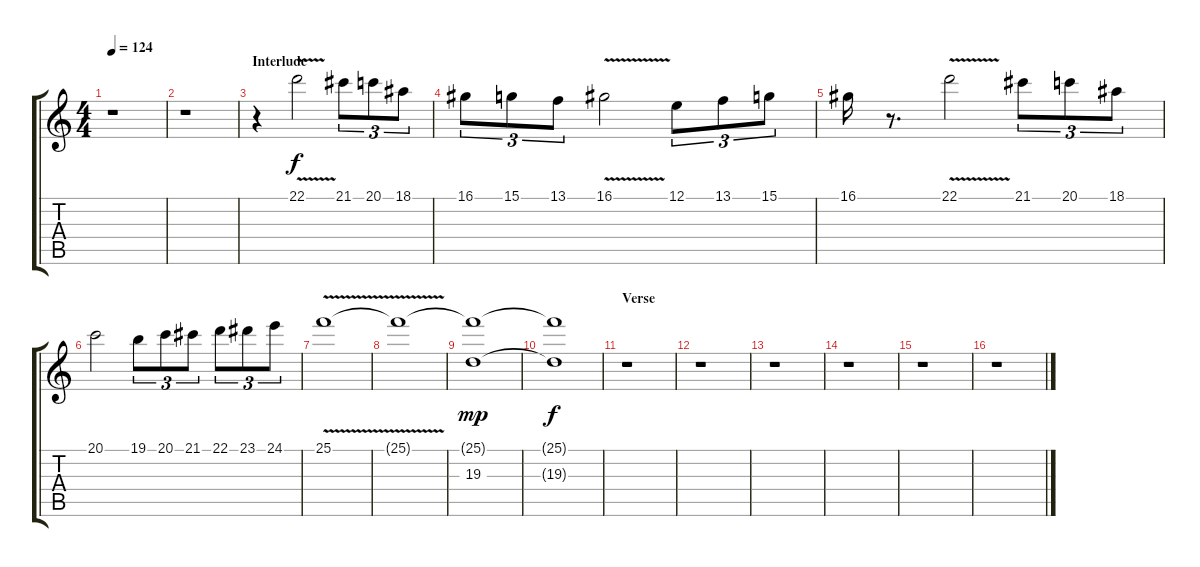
\track "" {instrument stringensemble1}
\staff {score tabs}
\tuning (E4 B3 G3 D3 A2 E2) {hide}
\ts (4 4)
\tempo 124
\clef g2
\ks c
r.1{dy f} |
r.1 |
\section ("" "Interlude")
r.4 22.1{v}.2 21.1.8{tu (3 2)} 20.1.8{tu (3 2)} 18.1.8{tu (3 2)} |
16.1.8{tu (3 2)} 15.1.8{tu (3 2)} 13.1.8{tu (3 2)} 16.1{v}.2 12.1.8{tu (3 2)} 13.1.8{tu (3 2)} 15.1.8{tu (3 2)} |
16.1.16 r.8{d} 22.1{v}.2 21.1.8{tu (3 2)} 20.1.8{tu (3 2)} 18.1.8{tu (3 2)} |
20.1.2 19.1.8{tu (3 2)} 20.1.8{tu (3 2)} 21.1.8{tu (3 2)} 22.1.8{tu (3 2)} 23.1.8{tu (3 2)} 24.1.8{tu (3 2)} |
25.1{v}.1 |
25.1{t}.1 |
(25.1{t} 19.3).1{dy mp} |
(25.1{t} 19.3{t}).1{dy f} |
\section ("" "Verse")
r.1 |
r.1 |
r.1 |
r.1 |
r.1 |
r.1
